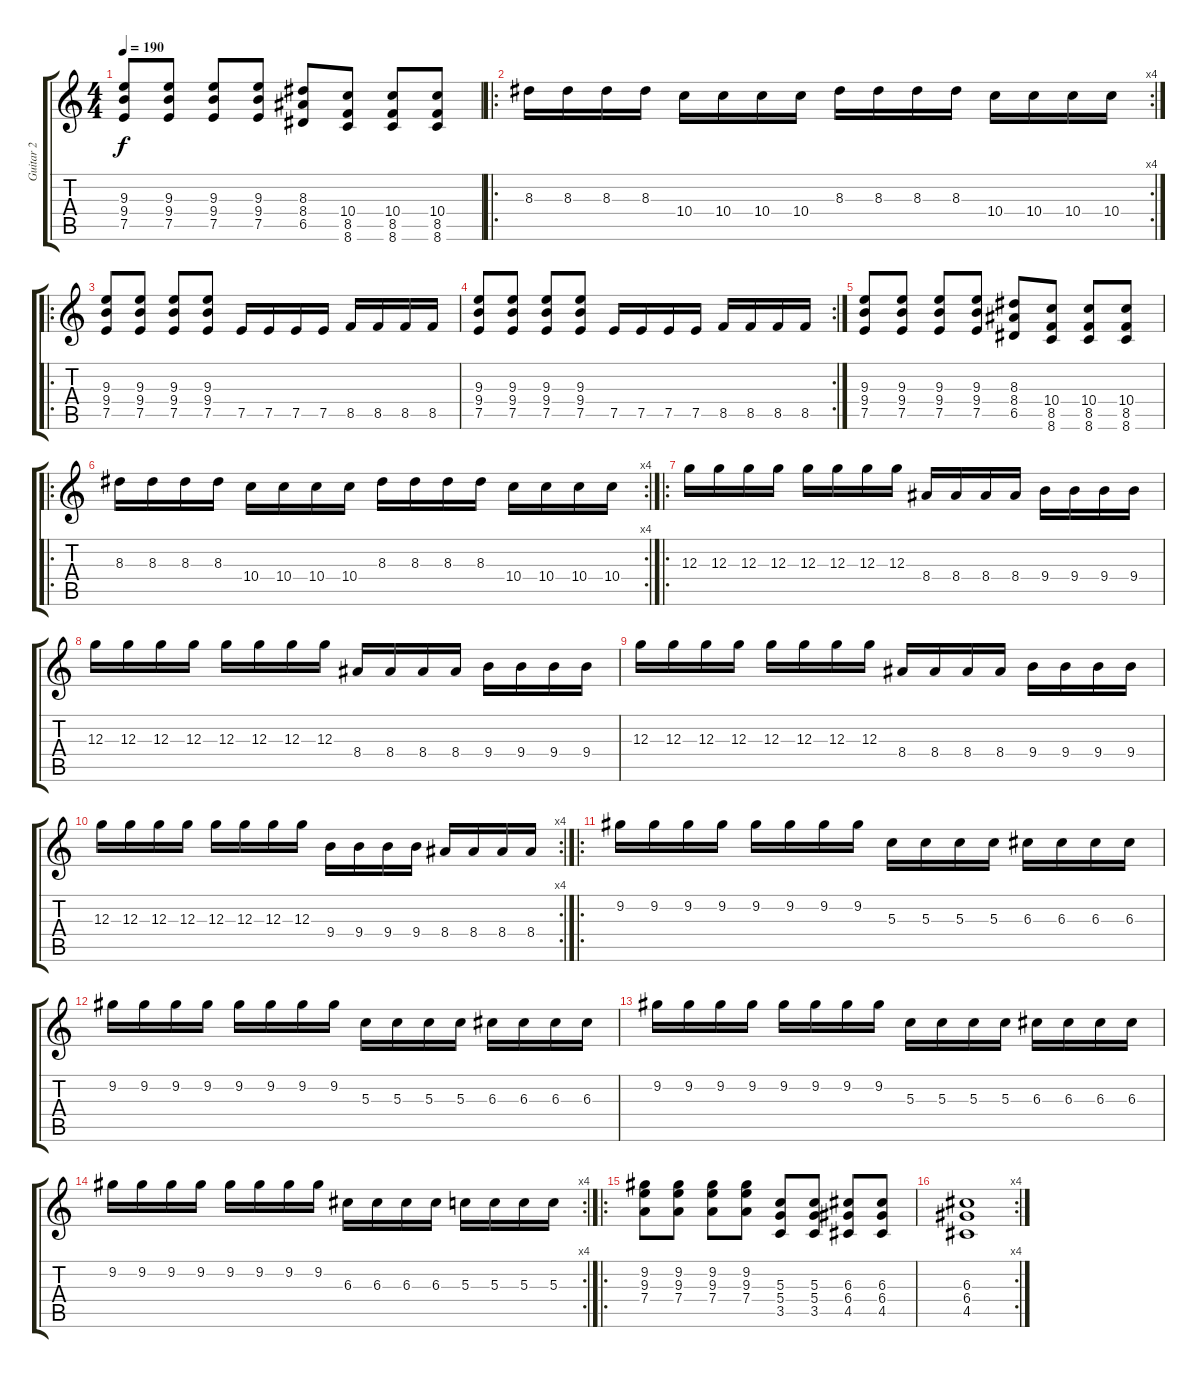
\track ("Guitar 2" "Guitar 2") {instrument distortionguitar}
\staff {score tabs}
\tuning (E4 B3 G3 D3 A2 E2) {hide}
\ts (4 4)
\tempo 190
\clef g2
\ks c
(9.3 9.4 7.5).8{dy f instrument distortionguitar} (9.3 9.4 7.5).8 (9.3 9.4 7.5).8 (9.3 9.4 7.5).8 (8.3 8.4 6.5).8 (10.4 8.5 8.6).8 (10.4 8.5 8.6).8 (10.4 8.5 8.6).8 |
\ro
\rc 4
8.3.16 8.3.16 8.3.16 8.3.16 10.4.16 10.4.16 10.4.16 10.4.16 8.3.16 8.3.16 8.3.16 8.3.16 10.4.16 10.4.16 10.4.16 10.4.16 |
\ro
(9.3 9.4 7.5).8 (9.3 9.4 7.5).8 (9.3 9.4 7.5).8 (9.3 9.4 7.5).8 7.5.16 7.5.16 7.5.16 7.5.16 8.5.16 8.5.16 8.5.16 8.5.16 |
\rc 2
(9.3 9.4 7.5).8 (9.3 9.4 7.5).8 (9.3 9.4 7.5).8 (9.3 9.4 7.5).8 7.5.16 7.5.16 7.5.16 7.5.16 8.5.16 8.5.16 8.5.16 8.5.16 |
(9.3 9.4 7.5).8 (9.3 9.4 7.5).8 (9.3 9.4 7.5).8 (9.3 9.4 7.5).8 (8.3 8.4 6.5).8 (10.4 8.5 8.6).8 (10.4 8.5 8.6).8 (10.4 8.5 8.6).8 |
\ro
\rc 4
8.3.16 8.3.16 8.3.16 8.3.16 10.4.16 10.4.16 10.4.16 10.4.16 8.3.16 8.3.16 8.3.16 8.3.16 10.4.16 10.4.16 10.4.16 10.4.16 |
\ro
12.3.16 12.3.16 12.3.16 12.3.16 12.3.16 12.3.16 12.3.16 12.3.16 8.4.16 8.4.16 8.4.16 8.4.16 9.4.16 9.4.16 9.4.16 9.4.16 |
12.3.16 12.3.16 12.3.16 12.3.16 12.3.16 12.3.16 12.3.16 12.3.16 8.4.16 8.4.16 8.4.16 8.4.16 9.4.16 9.4.16 9.4.16 9.4.16 |
12.3.16 12.3.16 12.3.16 12.3.16 12.3.16 12.3.16 12.3.16 12.3.16 8.4.16 8.4.16 8.4.16 8.4.16 9.4.16 9.4.16 9.4.16 9.4.16 |
\rc 4
12.3.16 12.3.16 12.3.16 12.3.16 12.3.16 12.3.16 12.3.16 12.3.16 9.4.16 9.4.16 9.4.16 9.4.16 8.4.16 8.4.16 8.4.16 8.4.16 |
\ro
9.2.16 9.2.16 9.2.16 9.2.16 9.2.16 9.2.16 9.2.16 9.2.16 5.3.16 5.3.16 5.3.16 5.3.16 6.3.16 6.3.16 6.3.16 6.3.16 |
9.2.16 9.2.16 9.2.16 9.2.16 9.2.16 9.2.16 9.2.16 9.2.16 5.3.16 5.3.16 5.3.16 5.3.16 6.3.16 6.3.16 6.3.16 6.3.16 |
9.2.16 9.2.16 9.2.16 9.2.16 9.2.16 9.2.16 9.2.16 9.2.16 5.3.16 5.3.16 5.3.16 5.3.16 6.3.16 6.3.16 6.3.16 6.3.16 |
\rc 4
9.2.16 9.2.16 9.2.16 9.2.16 9.2.16 9.2.16 9.2.16 9.2.16 6.3.16 6.3.16 6.3.16 6.3.16 5.3.16 5.3.16 5.3.16 5.3.16 |
\ro
(9.2 9.3 7.4).8 (9.2 9.3 7.4).8 (9.2 9.3 7.4).8 (9.2 9.3 7.4).8 (5.3 5.4 3.5).8 (5.3 5.4 3.5).8 (6.3 6.4 4.5).8 (6.3 6.4 4.5).8 |
\rc 4
(6.3 6.4 4.5).1
